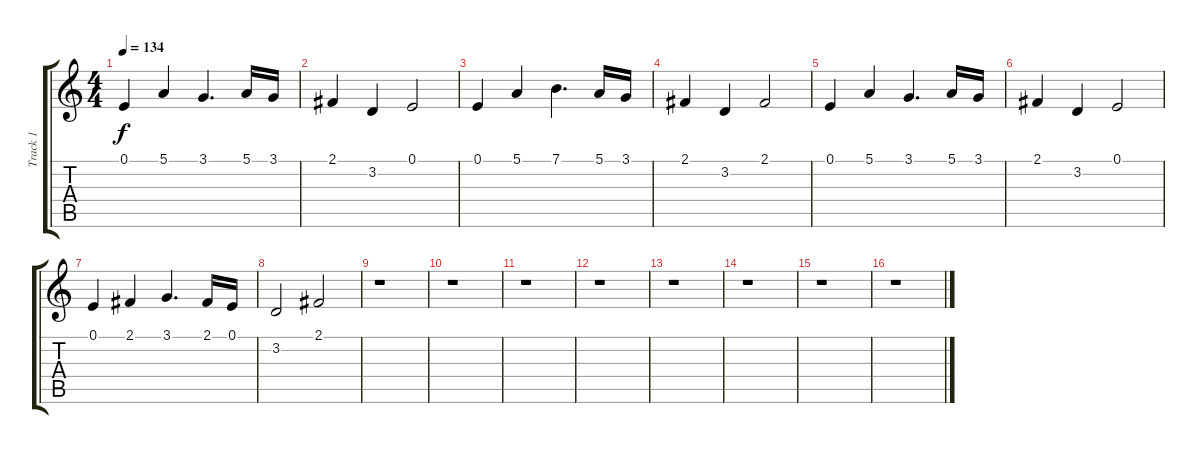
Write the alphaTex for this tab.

\track ("Track 1" "Track 1") {instrument flute}
\staff {score tabs}
\tuning (E4 B3 G3 D3 A2 E2) {hide}
\ts (4 4)
\tempo 134
\clef g2
\ks c
0.1.4{dy f} 5.1.4 3.1.4{d} 5.1.16 3.1.16 |
2.1.4 3.2.4 0.1.2 |
0.1.4 5.1.4 7.1.4{d} 5.1.16 3.1.16 |
2.1.4 3.2.4 2.1.2 |
0.1.4 5.1.4 3.1.4{d} 5.1.16 3.1.16 |
2.1.4 3.2.4 0.1.2 |
0.1.4 2.1.4 3.1.4{d} 2.1.16 0.1.16 |
3.2.2 2.1.2 |
r.1 |
r.1 |
r.1 |
r.1 |
r.1 |
r.1 |
r.1 |
r.1
